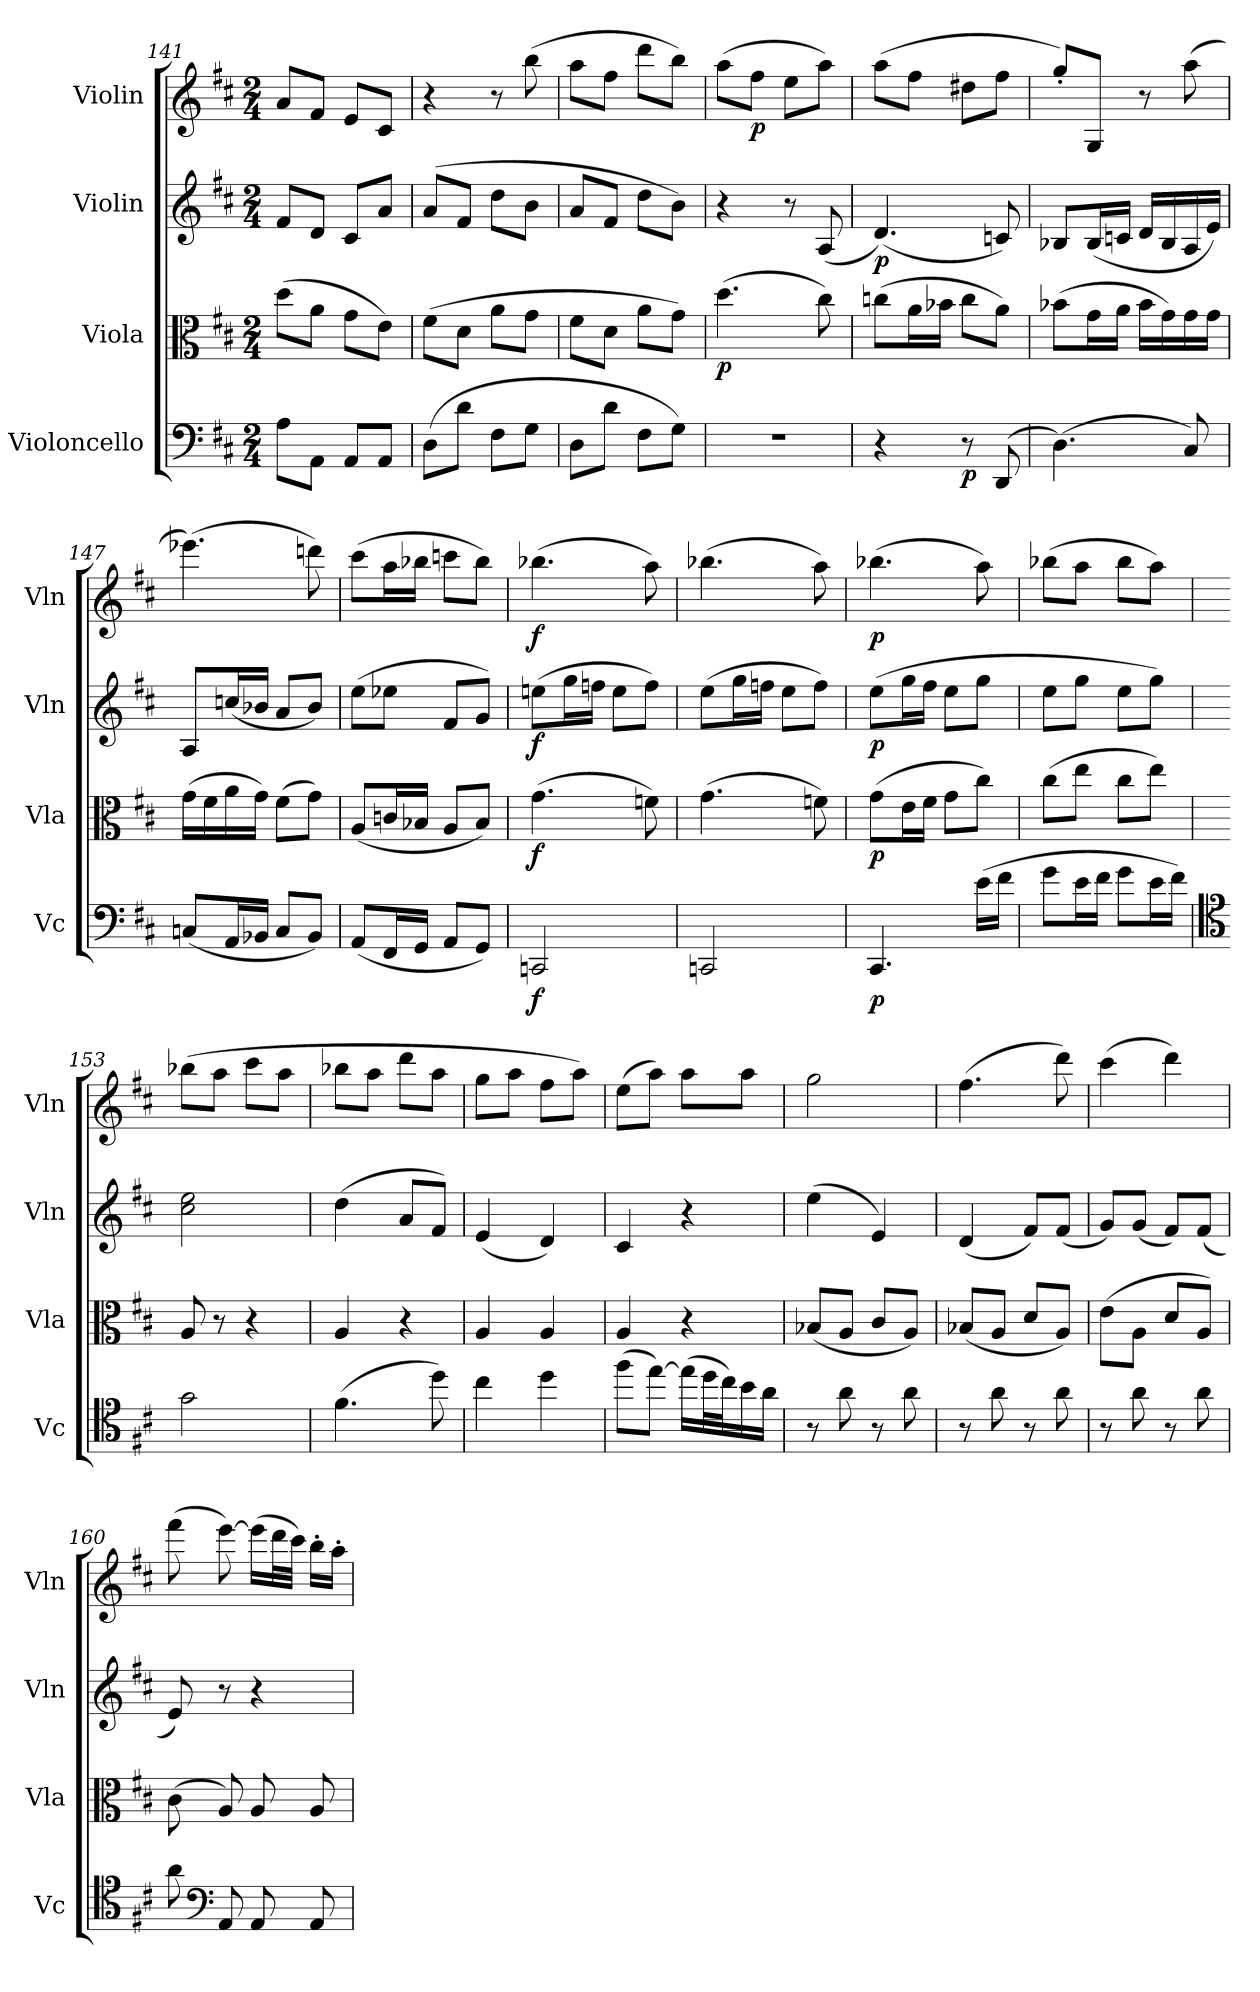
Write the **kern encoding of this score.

**kern	**dynam	**kern	**dynam	**kern	**dynam	**kern	**dynam
*part4	*part4	*part3	*part3	*part2	*part2	*part1	*part1
*staff4	*staff4	*staff3	*staff3	*staff2	*staff2	*staff1	*staff1
*I"Violoncello	*	*I"Viola	*	*I"Violin	*	*I"Violin	*
*I'Vc	*	*I'Vla	*	*I'Vln	*	*I'Vln	*
*clefF4	*	*clefC3	*	*clefG2	*	*clefG2	*
*k[f#c#]	*	*k[f#c#]	*	*k[f#c#]	*	*k[f#c#]	*
*D:	*	*D:	*	*D:	*	*D:	*
*M2/4	*	*M2/4	*	*M2/4	*	*M2/4	*
=141	=141	=141	=141	=141	=141	=141	=141
8A\L	.	(8dd\L	.	8f#/L	.	8a/L	.
8AA\J	.	8a\J	.	8d/J	.	8f#/J	.
8AA/L	.	8g\L	.	8c#/L	.	8e/L	.
8AA/J	.	8e\J)	.	8a/J	.	8c#/J	.
=142	=142	=142	=142	=142	=142	=142	=142
(8D\L	.	(8f#\L	.	(8a/L	.	4r	.
8d\J	.	8d\J	.	8f#/J	.	.	.
8F#\L	.	8a\L	.	8dd\L	.	8r	.
8G\J	.	8g\J	.	8b\J	.	(8bb\	.
=143	=143	=143	=143	=143	=143	=143	=143
8D\L	.	8f#\L	.	8a/L	.	8aa\L	.
8d\J	.	8d\J	.	8f#/J	.	8ff#\J	.
8F#\L	.	8a\L	.	8dd\L	.	8ddd\L	.
8G\J)	.	8g\J)	.	8b\J)	.	8bb\J)	.
=144	=144	=144	=144	=144	=144	=144	=144
2r	.	(4.dd\	p	4r	.	(8aa\L	.
.	.	.	.	.	.	8ff#\J	p
.	.	.	.	8r	.	8ee\L	.
.	.	8cc#\)	.	(8A/	.	8aa\J)	.
=145	=145	=145	=145	=145	=145	=145	=145
4r	.	(8ccn\L	.	(4.d/)	p	(8aa\L	.
.	.	16a\L	.	.	.	8ff#\J	.
.	.	16b-X\JJ	.	.	.	.	.
8r	p	8cc\L	.	.	.	8dd#X\L	.
(8DD/	.	8a\J)	.	8cn/)	.	8ff#\J	.
=146	=146	=146	=146	=146	=146	=146	=146
(4.D\)	.	(8b-X\L	.	8B-X/L	.	8gg'/L)	.
.	.	16g\L	.	(16B-/L	.	8G/J	.
.	.	16a\JJ	.	16cn/JJ	.	.	.
.	.	16b-\LL	.	16d/LL	.	8r	.
.	.	16g\)	.	16B-/	.	.	.
8C#/)	.	16g\	.	16A/	.	(8aa\	.
.	.	16g\JJ	.	16e/JJ)	.	.	.
=147	=147	=147	=147	=147	=147	=147	=147
(8Cn/L	.	(16g\LL	.	8A/L	.	(4.eee-X\)	.
.	.	16f#\	.	.	.	.	.
16AA/L	.	16a\	.	(16ccn/L	.	.	.
16BB-X/JJ	.	16g\JJ)	.	16b-X/JJ	.	.	.
8C/L	.	(8f#\L	.	8a/L	.	.	.
8BB-/J)	.	8g\J)	.	8b-/J)	.	8dddn\)	.
=148	=148	=148	=148	=148	=148	=148	=148
(8AA/L	.	(8A/L	.	(8ee\L	.	(8ccc#\L	.
16FF#/L	.	16cn/L	.	8ee-X\J	.	16aa\L	.
16GG/JJ	.	16B-X/JJ	.	.	.	16bb-X\JJ	.
8AA/L	.	8A/L	.	8f#/L	.	8cccn\L	.
8GG/J)	.	8B-/J)	.	8g/J)	.	8bb-\J)	.
=149	=149	=149	=149	=149	=149	=149	=149
2CCn/	f	(4.g\	f	(8een\L	f	(4.bb-X\	f
.	.	.	.	16gg\L	.	.	.
.	.	.	.	16ffn\JJ	.	.	.
.	.	.	.	8ee\L	.	.	.
.	.	8fn\)	.	8ff\J)	.	8aa\)	.
=150	=150	=150	=150	=150	=150	=150	=150
2CCn/	.	(4.g\	.	(8ee\L	.	(4.bb-X\	.
.	.	.	.	16gg\L	.	.	.
.	.	.	.	16ffn\JJ	.	.	.
.	.	.	.	8ee\L	.	.	.
.	.	8fn\)	.	8ff\J)	.	8aa\)	.
=151	=151	=151	=151	=151	=151	=151	=151
4.CC#/	p	(8g\L	p	(8ee\L	p	(4.bb-X\	p
.	.	16e\L	.	16gg\L	.	.	.
.	.	16f#\JJ	.	16ff#\JJ	.	.	.
.	.	8g\L	.	8ee\L	.	.	.
(16e\LL	.	8cc#\J)	.	8gg\J	.	8aa\)	.
16f#\JJ	.	.	.	.	.	.	.
=152	=152	=152	=152	=152	=152	=152	=152
8g\L	.	(8cc#\L	.	8ee\L	.	(8bb-X\L	.
16e\L	.	8ee\J	.	8gg\J	.	8aa\J	.
16f#\JJ	.	.	.	.	.	.	.
8g\L	.	8cc#\L	.	8ee\L	.	8bb-\L	.
16e\L	.	8ee\J)	.	8gg\J)	.	8aa\J)	.
16f#\JJ)	.	.	.	.	.	.	.
=153	=153	=153	=153	=153	=153	=153	=153
*clefC4	*	*	*	*	*	*	*
2g\	.	8A/	.	2cc#\ 2ee\	.	(8bb-X\L	.
.	.	8r	.	.	.	8aa\J	.
.	.	4r	.	.	.	8ccc#\L	.
.	.	.	.	.	.	8aa\J	.
=154	=154	=154	=154	=154	=154	=154	=154
(4.f#\	.	4A/	.	(4dd\	.	8bb-X\L	.
.	.	.	.	.	.	8aa\J	.
.	.	4r	.	8a/L	.	8ddd\L	.
8dd\)	.	.	.	8f#/J)	.	8aa\J	.
=155	=155	=155	=155	=155	=155	=155	=155
4cc#\	.	4A/	.	(4e/	.	8gg\L	.
.	.	.	.	.	.	8aa\J	.
4dd\	.	4A/	.	4d/)	.	8ff#\L	.
.	.	.	.	.	.	8aa\J)	.
=156	=156	=156	=156	=156	=156	=156	=156
(8ff#\L	.	4A/	.	4c#/	.	(8ee\L	.
[8ee\J)	.	.	.	.	.	8aa\J)	.
(16ee\LL]	.	4r	.	4r	.	8aa\L	.
32dd\L	.	.	.	.	.	.	.
32cc#\J)	.	.	.	.	.	.	.
16b\	.	.	.	.	.	8aa\J	.
16a\JJ	.	.	.	.	.	.	.
=157	=157	=157	=157	=157	=157	=157	=157
8r	.	(8B-X/L	.	(4ee\	.	2gg\	.
8a\	.	8A/J	.	.	.	.	.
8r	.	8c#/L	.	4e/)	.	.	.
8a\	.	8A/J)	.	.	.	.	.
=158	=158	=158	=158	=158	=158	=158	=158
8r	.	(8B-X/L	.	(4d/	.	(4.ff#\	.
8a\	.	8A/J	.	.	.	.	.
8r	.	8d/L	.	8f#/L)	.	.	.
8a\	.	8A/J)	.	(8f#/J	.	8ddd\)	.
=159	=159	=159	=159	=159	=159	=159	=159
8r	.	(8e\L	.	8g/L)	.	(4ccc#\	.
8a\	.	8A\J	.	(8g/J	.	.	.
8r	.	8d/L	.	8f#/L)	.	4ddd\)	.
8a\	.	8A/J)	.	(8f#/J	.	.	.
=160	=160	=160	=160	=160	=160	=160	=160
8a\	.	(8c#\	.	8e/)	.	(8fff#\	.
*clefF4	*	*	*	*	*	*	*
8AA/	.	8A/)	.	8r	.	[8eee\)	.
8AA/	.	8A/	.	4r	.	(16eee\LL]	.
.	.	.	.	.	.	32ddd\L	.
.	.	.	.	.	.	32ccc#\JJJ)	.
8AA/	.	8A/	.	.	.	16bb'\LL	.
.	.	.	.	.	.	16aa'\JJ	.
=	=	=	=	=	=	=	=
*-	*-	*-	*-	*-	*-	*-	*-
